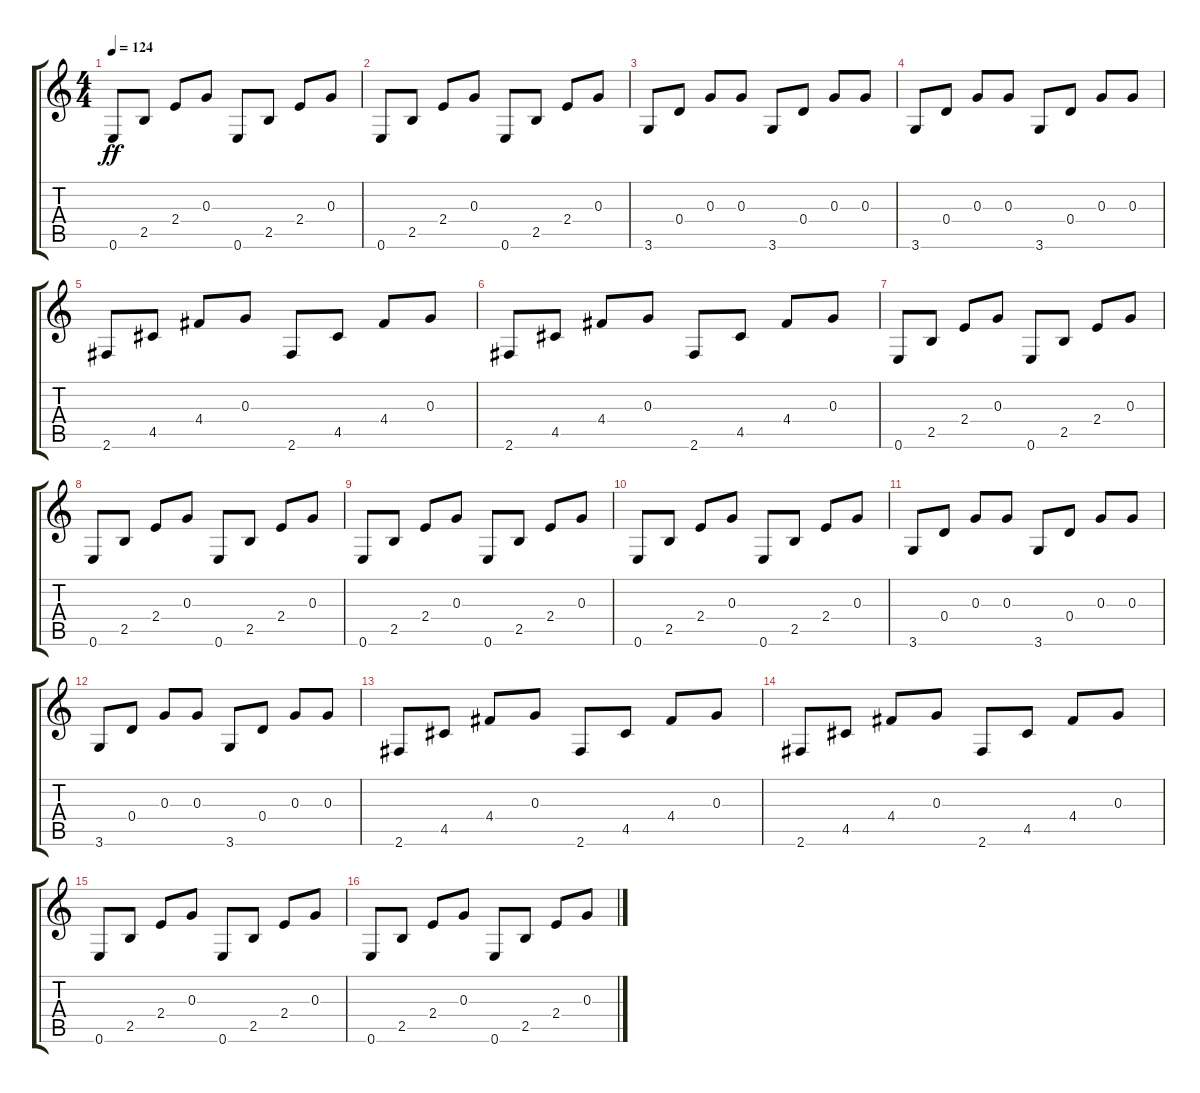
\track "" {instrument distortionguitar}
\staff {score tabs}
\tuning (E4 B3 G3 D3 A2 E2) {hide}
\ts (4 4)
\tempo 124
\clef g2
\ks c
0.6.8{dy ff} 2.5.8 2.4.8 0.3.8 0.6.8 2.5.8 2.4.8 0.3.8 |
0.6.8 2.5.8 2.4.8 0.3.8 0.6.8 2.5.8 2.4.8 0.3.8 |
3.6.8 0.4.8 0.3.8 0.3.8 3.6.8 0.4.8 0.3.8 0.3.8 |
3.6.8 0.4.8 0.3.8 0.3.8 3.6.8 0.4.8 0.3.8 0.3.8 |
2.6.8 4.5.8 4.4.8 0.3.8 2.6.8 4.5.8 4.4.8 0.3.8 |
2.6.8 4.5.8 4.4.8 0.3.8 2.6.8 4.5.8 4.4.8 0.3.8 |
0.6.8 2.5.8 2.4.8 0.3.8 0.6.8 2.5.8 2.4.8 0.3.8 |
0.6.8 2.5.8 2.4.8 0.3.8 0.6.8 2.5.8 2.4.8 0.3.8 |
0.6.8 2.5.8 2.4.8 0.3.8 0.6.8 2.5.8 2.4.8 0.3.8 |
0.6.8 2.5.8 2.4.8 0.3.8 0.6.8 2.5.8 2.4.8 0.3.8 |
3.6.8 0.4.8 0.3.8 0.3.8 3.6.8 0.4.8 0.3.8 0.3.8 |
3.6.8 0.4.8 0.3.8 0.3.8 3.6.8 0.4.8 0.3.8 0.3.8 |
2.6.8 4.5.8 4.4.8 0.3.8 2.6.8 4.5.8 4.4.8 0.3.8 |
2.6.8 4.5.8 4.4.8 0.3.8 2.6.8 4.5.8 4.4.8 0.3.8 |
0.6.8 2.5.8 2.4.8 0.3.8 0.6.8 2.5.8 2.4.8 0.3.8 |
0.6.8 2.5.8 2.4.8 0.3.8 0.6.8 2.5.8 2.4.8 0.3.8
